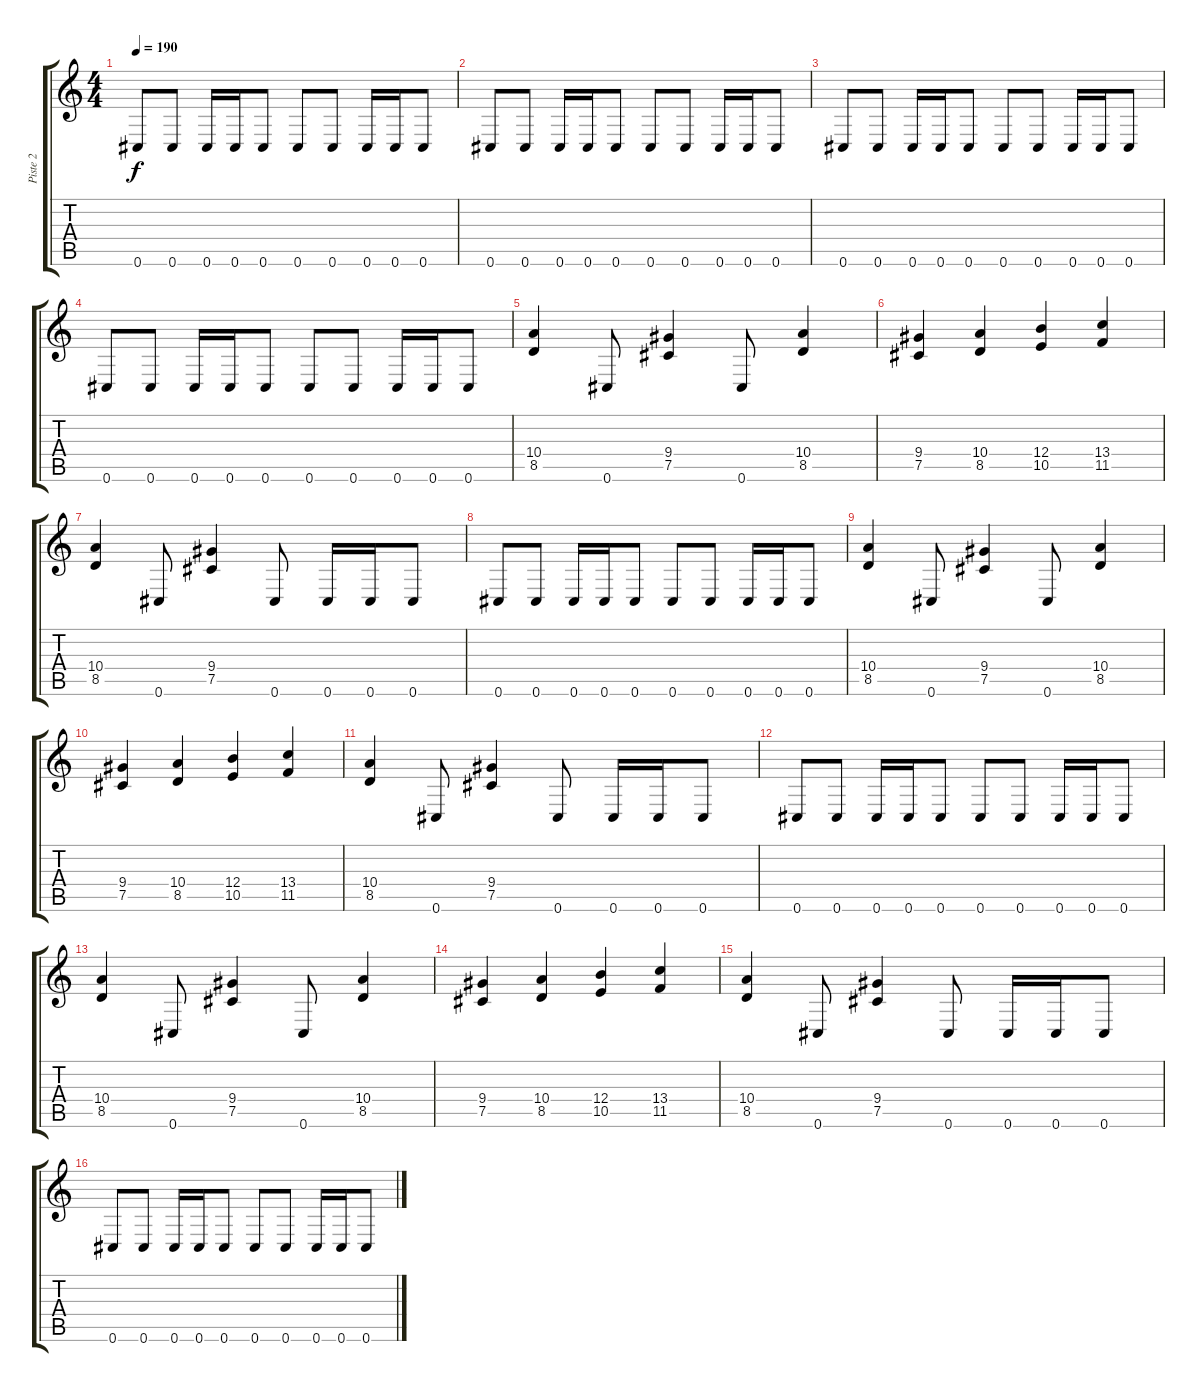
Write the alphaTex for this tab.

\track ("Piste 2" "Piste 2") {instrument distortionguitar}
\staff {score tabs}
\tuning (Db4 Ab3 E3 B2 Gb2 Db2) {hide}
\ts (4 4)
\tempo 190
\clef g2
\ks c
0.6.8{dy f} 0.6.8 0.6.16 0.6.16 0.6.8 0.6.8 0.6.8 0.6.16 0.6.16 0.6.8 |
0.6.8 0.6.8 0.6.16 0.6.16 0.6.8 0.6.8 0.6.8 0.6.16 0.6.16 0.6.8 |
0.6.8 0.6.8 0.6.16 0.6.16 0.6.8 0.6.8 0.6.8 0.6.16 0.6.16 0.6.8 |
0.6.8 0.6.8 0.6.16 0.6.16 0.6.8 0.6.8 0.6.8 0.6.16 0.6.16 0.6.8 |
(10.4 8.5).4 0.6.8 (9.4 7.5).4 0.6.8 (10.4 8.5).4 |
(9.4 7.5).4 (10.4 8.5).4 (12.4 10.5).4 (13.4 11.5).4 |
(10.4 8.5).4 0.6.8 (9.4 7.5).4 0.6.8 0.6.16 0.6.16 0.6.8 |
0.6.8 0.6.8 0.6.16 0.6.16 0.6.8 0.6.8 0.6.8 0.6.16 0.6.16 0.6.8 |
(10.4 8.5).4 0.6.8 (9.4 7.5).4 0.6.8 (10.4 8.5).4 |
(9.4 7.5).4 (10.4 8.5).4 (12.4 10.5).4 (13.4 11.5).4 |
(10.4 8.5).4 0.6.8 (9.4 7.5).4 0.6.8 0.6.16 0.6.16 0.6.8 |
0.6.8 0.6.8 0.6.16 0.6.16 0.6.8 0.6.8 0.6.8 0.6.16 0.6.16 0.6.8 |
(10.4 8.5).4 0.6.8 (9.4 7.5).4 0.6.8 (10.4 8.5).4 |
(9.4 7.5).4 (10.4 8.5).4 (12.4 10.5).4 (13.4 11.5).4 |
(10.4 8.5).4 0.6.8 (9.4 7.5).4 0.6.8 0.6.16 0.6.16 0.6.8 |
0.6.8 0.6.8 0.6.16 0.6.16 0.6.8 0.6.8 0.6.8 0.6.16 0.6.16 0.6.8
